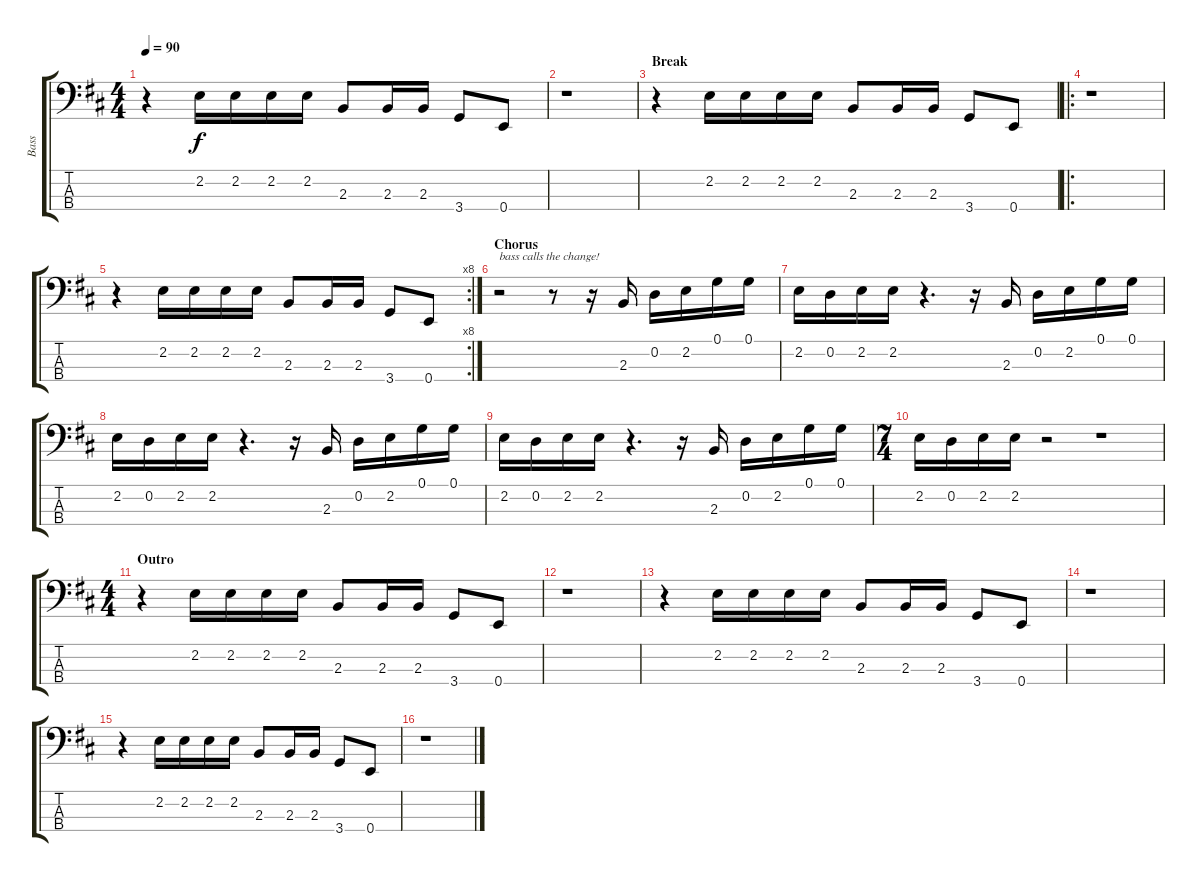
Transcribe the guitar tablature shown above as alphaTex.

\track ("Bass" "Bass") {instrument electricbassfinger}
\staff {score tabs}
\tuning (G2 D2 A1 E1) {hide}
\ts (4 4)
\tempo 90
\clef f4
\ks bminor
r.4{dy f} 2.2.16 2.2.16 2.2.16 2.2.16 2.3.8 2.3.16 2.3.16 3.4.8 0.4.8 |
r.1 |
\section ("" "Break")
r.4 2.2.16 2.2.16 2.2.16 2.2.16 2.3.8 2.3.16 2.3.16 3.4.8 0.4.8 |
\ro
r.1 |
\rc 8
r.4 2.2.16 2.2.16 2.2.16 2.2.16 2.3.8 2.3.16 2.3.16 3.4.8 0.4.8 |
\section ("" "Chorus")
r.2{txt "bass calls the change!"} r.8 r.16 2.3.16 0.2.16 2.2.16 0.1.16 0.1.16 |
2.2.16 0.2.16 2.2.16 2.2.16 r.4{d} r.16 2.3.16 0.2.16 2.2.16 0.1.16 0.1.16 |
2.2.16 0.2.16 2.2.16 2.2.16 r.4{d} r.16 2.3.16 0.2.16 2.2.16 0.1.16 0.1.16 |
2.2.16 0.2.16 2.2.16 2.2.16 r.4{d} r.16 2.3.16 0.2.16 2.2.16 0.1.16 0.1.16 |
\ts (7 4)
2.2.16 0.2.16 2.2.16 2.2.16 r.2 r.1 |
\ts (4 4)
\section ("" "Outro")
r.4 2.2.16 2.2.16 2.2.16 2.2.16 2.3.8 2.3.16 2.3.16 3.4.8 0.4.8 |
r.1 |
r.4 2.2.16 2.2.16 2.2.16 2.2.16 2.3.8 2.3.16 2.3.16 3.4.8 0.4.8 |
r.1 |
r.4 2.2.16 2.2.16 2.2.16 2.2.16 2.3.8 2.3.16 2.3.16 3.4.8 0.4.8 |
r.1
